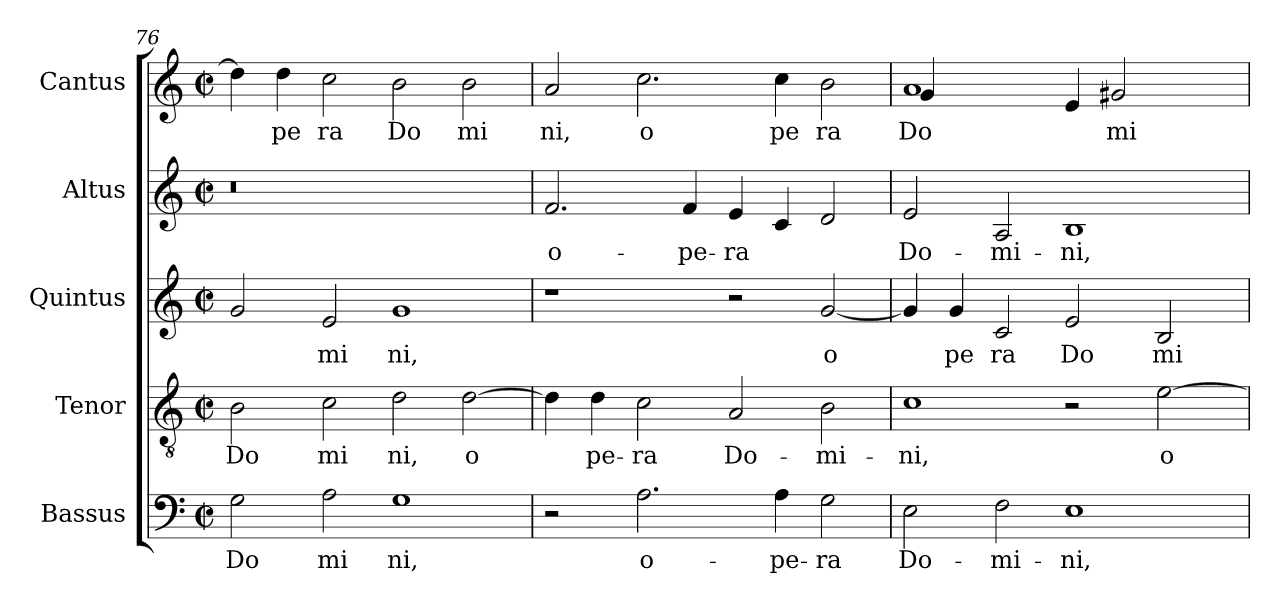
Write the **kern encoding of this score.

**kern	**text	**kern	**text	**kern	**text	**kern	**text	**kern	**text
*part5	*part5	*part4	*part4	*part3	*part3	*part2	*part2	*part1	*part1
*staff5	*staff5	*staff4	*staff4	*staff3	*staff3	*staff2	*staff2	*staff1	*staff1
*I"Bassus	*	*I"Tenor	*	*I"Quintus	*	*I"Altus	*	*I"Cantus	*
*clefF4	*	*clefGv2	*	*clefG2	*	*clefG2	*	*clefG2	*
*k[]	*	*k[]	*	*k[]	*	*k[]	*	*k[]	*
*C:	*	*C:	*	*C:	*	*C:	*	*C:	*
*M2/2	*	*M2/2	*	*M2/2	*	*M2/2	*	*M2/2	*
*met(c|)	*	*met(c|)	*	*met(c|)	*	*met(c|)	*	*met(c|)	*
=76	=76	=76	=76	=76	=76	=76	=76	=76	=76
!	!LO:LY:b:cj	!	!LO:LY:b:cj	!	!LO:LY:b:cj	!	!	!	!LO:LY:b:cj
2G\	Do	2B\	Do	2g/	.	0r	.	4dd\]	.
!	!	!	!	!	!	!	!	!	!LO:LY:b:cj
.	.	.	.	.	.	.	.	4dd\	pe
!	!LO:LY:b:cj	!	!LO:LY:b:cj	!	!LO:LY:b:cj	!	!	!	!LO:LY:b:cj
2A\	mi	2c\	mi	2e/	mi	.	.	2cc\	ra
!	!LO:LY:b:cj	!	!LO:LY:b:cj	!	!LO:LY:b:cj	!	!	!	!LO:LY:b:cj
1G	ni,	2d\	ni,	1g	ni,	.	.	2b\	Do
!	!	!	!LO:LY:b:cj	!	!	!	!	!	!LO:LY:b:cj
.	.	[<2d\	o	.	.	.	.	2b\	mi
!!LO:LB:g=z
=77	=77	=77	=77	=77	=77	=77	=77	=77	=77
!	!	!	!LO:LY:b:cj	!	!	!	!LO:LY:b:cj	!	!LO:LY:b:cj
2r	.	4d\]	.	1r	.	2.f/	o-	2a/	ni,
!	!	!	!LO:LY:b:cj	!	!	!	!	!	!
.	.	4d\	pe-	.	.	.	.	.	.
!	!LO:LY:b:cj	!	!LO:LY:b:cj	!	!	!	!	!	!LO:LY:b:cj
2.A\	o-	2c\	-ra	.	.	.	.	2.cc\	o
!	!	!	!	!	!	!	!LO:LY:b:cj	!	!
.	.	.	.	.	.	4f/	-pe-	.	.
!	!	!	!LO:LY:b:cj	!	!	!	!LO:LY:b:cj	!	!
.	.	2A/	Do-	2r	.	4e/	-ra	.	.
!	!LO:LY:b:cj	!	!	!	!	!	!LO:LY:b:cj	!	!LO:LY:b:cj
4A\	-pe-	.	.	.	.	4c/	.	4cc\	pe
!	!LO:LY:b:cj	!	!LO:LY:b:cj	!	!LO:LY:b:cj	!	!LO:LY:b:cj	!	!LO:LY:b:cj
2G\	-ra	2B\	-mi-	[<2g/	o	2d/	.	2b\	ra
=78	=78	=78	=78	=78	=78	=78	=78	=78	=78
!	!LO:LY:b:cj	!	!LO:LY:b:cj	!	!LO:LY:b:cj	!	!LO:LY:b:cj	!	!LO:LY:b:cj
*	*	*	*	*	*	*	*	*^	*
2E\	Do-	1c	-ni,	4g/]	.	2e/	Do-	1a	4g/	Do
!	!	!	!	!	!LO:LY:b:cj	!	!	!	!	!
.	.	.	.	4g/	pe	.	.	.	4ryy	.
!	!LO:LY:b:cj	!	!	!	!LO:LY:b:cj	!	!LO:LY:b:cj	!	!	!
2F\	-mi-	.	.	2c/	ra	2A/	-mi-	.	1.ryy	.
!	!LO:LY:b:cj	!	!	!	!LO:LY:b:cj	!	!LO:LY:b:cj	!	!	!LO:LY:b:cj
1E	-ni,	2r	.	2e/	Do	1B	-ni,	4e/	.	.
!	!	!	!	!	!	!	!	!	!	!LO:LY:b:cj
.	.	.	.	.	.	.	.	2g#/	.	mi
!	!	!	!LO:LY:b:cj	!	!LO:LY:b:cj	!	!	!	!	!
.	.	[>2e\	o-	2B/	mi	.	.	.	.	.
.	.	.	.	.	.	.	.	4ryy	.	.
*	*	*	*	*	*	*	*	*v	*v	*
=	=	=	=	=	=	=	=	=	=
*-	*-	*-	*-	*-	*-	*-	*-	*-	*-
